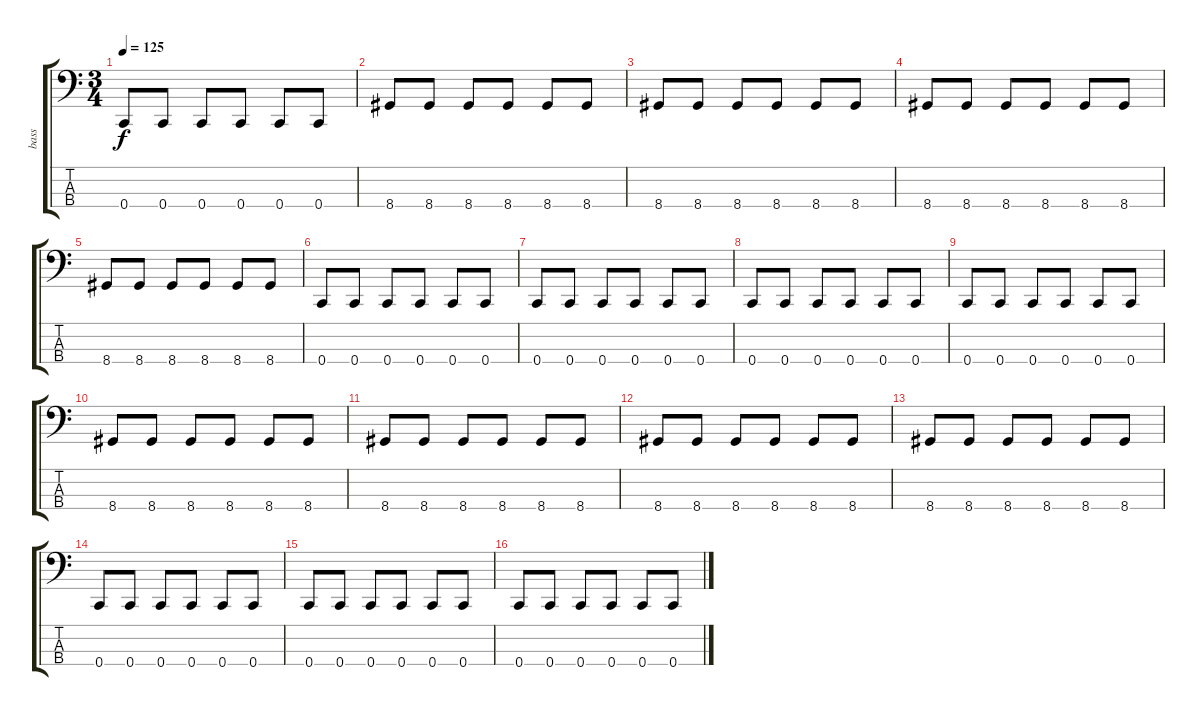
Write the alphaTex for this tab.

\track ("bass" "bass") {instrument electricbassfinger}
\staff {score tabs}
\tuning (F2 C2 G1 C1) {hide}
\ts (3 4)
\tempo 125
\clef f4
\ks c
0.4.8{dy f} 0.4.8 0.4.8 0.4.8 0.4.8 0.4.8 |
8.4.8 8.4.8 8.4.8 8.4.8 8.4.8 8.4.8 |
8.4.8 8.4.8 8.4.8 8.4.8 8.4.8 8.4.8 |
8.4.8 8.4.8 8.4.8 8.4.8 8.4.8 8.4.8 |
8.4.8 8.4.8 8.4.8 8.4.8 8.4.8 8.4.8 |
0.4.8 0.4.8 0.4.8 0.4.8 0.4.8 0.4.8 |
0.4.8 0.4.8 0.4.8 0.4.8 0.4.8 0.4.8 |
0.4.8 0.4.8 0.4.8 0.4.8 0.4.8 0.4.8 |
0.4.8 0.4.8 0.4.8 0.4.8 0.4.8 0.4.8 |
8.4.8 8.4.8 8.4.8 8.4.8 8.4.8 8.4.8 |
8.4.8 8.4.8 8.4.8 8.4.8 8.4.8 8.4.8 |
8.4.8 8.4.8 8.4.8 8.4.8 8.4.8 8.4.8 |
8.4.8 8.4.8 8.4.8 8.4.8 8.4.8 8.4.8 |
0.4.8 0.4.8 0.4.8 0.4.8 0.4.8 0.4.8 |
0.4.8 0.4.8 0.4.8 0.4.8 0.4.8 0.4.8 |
0.4.8 0.4.8 0.4.8 0.4.8 0.4.8 0.4.8
